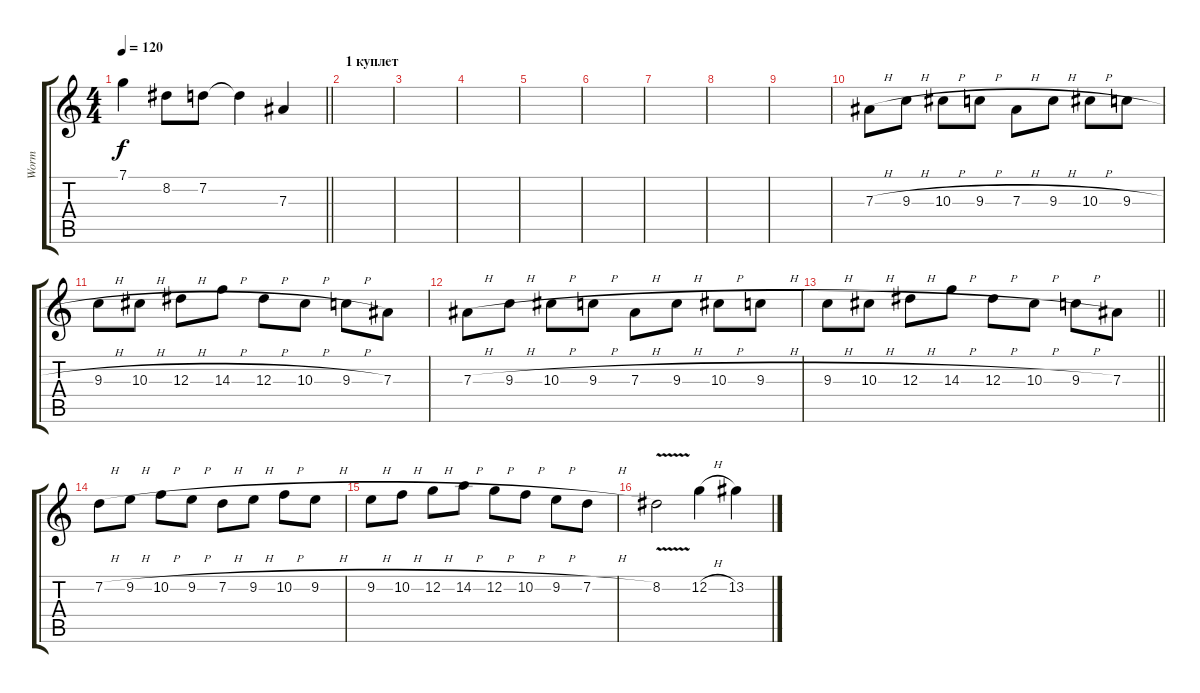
\track ("Worm" "Worm") {instrument distortionguitar}
\staff {score tabs}
\tuning (C4 G3 Eb3 Bb2 F2 C2) {hide}
\ts (4 4)
\tempo 120
\clef g2
\barLineRight lightlight
\ks c
7.1{t}.4{dy f} 8.2.8 7.2.8 7.2{t}.4 7.3.4 |
\section ("" "1 куплет")
|
|
|
|
|
|
|
|
7.3{h}.8 9.3{h}.8 10.3{h}.8 9.3{h}.8 7.3{h}.8 9.3{h}.8 10.3{h}.8 9.3{h}.8 |
9.3{h}.8 10.3{h}.8 12.3{h}.8 14.3{h}.8 12.3{h}.8 10.3{h}.8 9.3{h}.8 7.3.8 |
7.3{h}.8 9.3{h}.8 10.3{h}.8 9.3{h}.8 7.3{h}.8 9.3{h}.8 10.3{h}.8 9.3{h}.8 |
\barLineRight lightlight
9.3{h}.8 10.3{h}.8 12.3{h}.8 14.3{h}.8 12.3{h}.8 10.3{h}.8 9.3{h}.8 7.3.8 |
7.2{h}.8 9.2{h}.8 10.2{h}.8 9.2{h}.8 7.2{h}.8 9.2{h}.8 10.2{h}.8 9.2{h}.8 |
9.2{h}.8 10.2{h}.8 12.2{h}.8 14.2{h}.8 12.2{h}.8 10.2{h}.8 9.2{h}.8 7.2{h}.8 |
8.2{v}.2 12.2{h}.4 13.2.4
